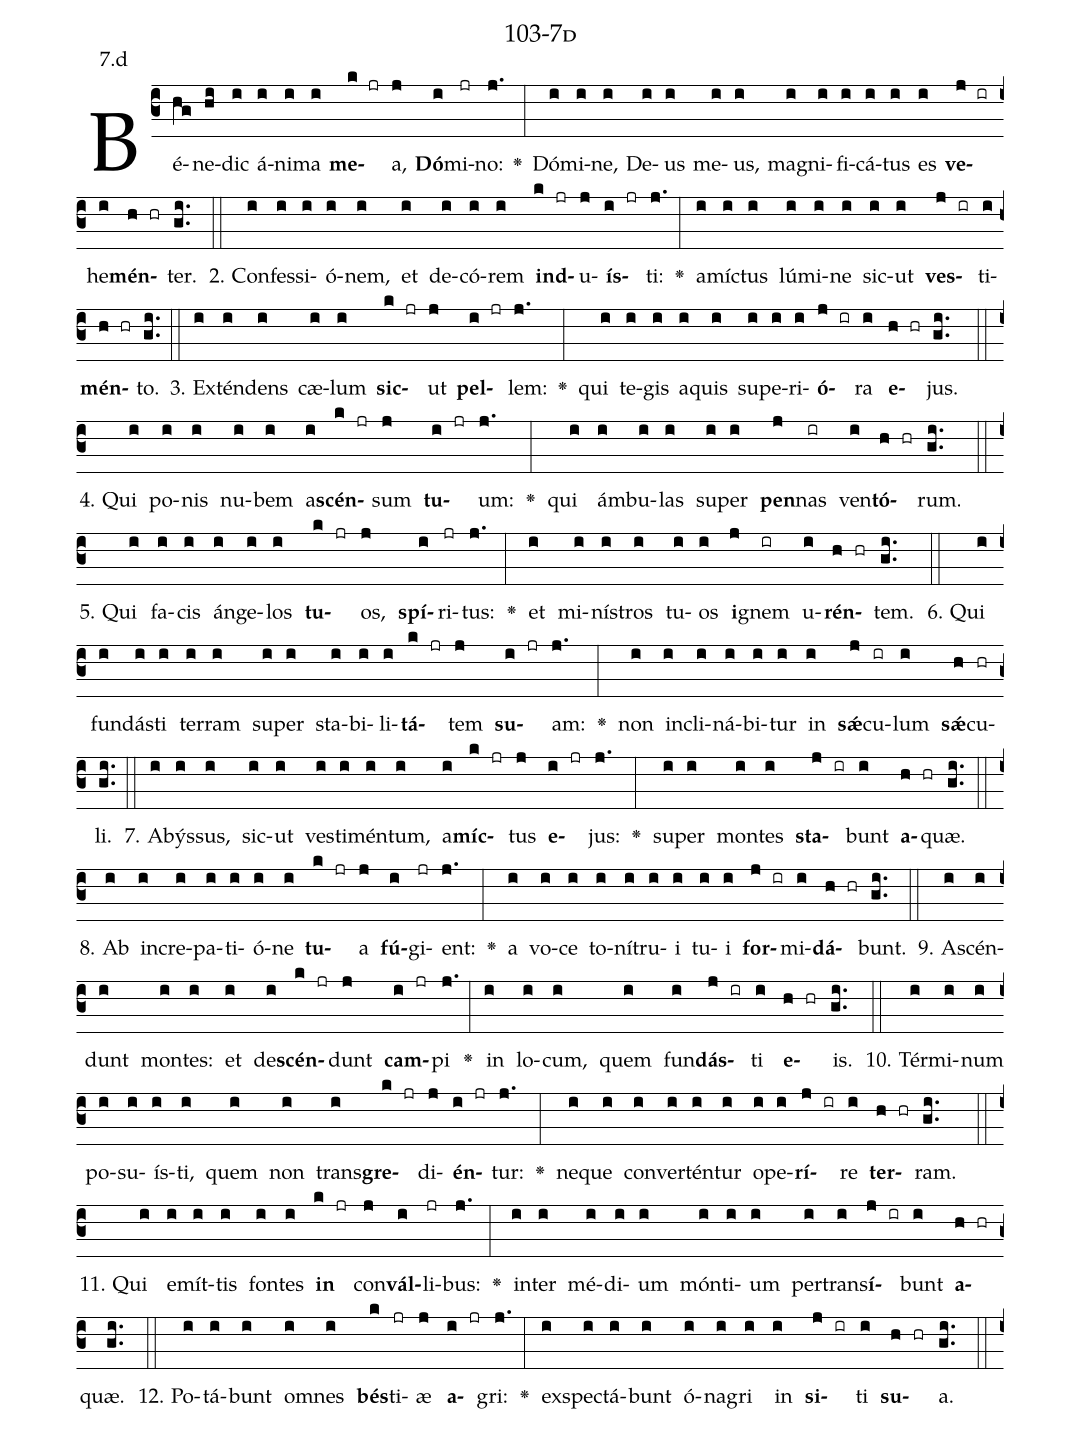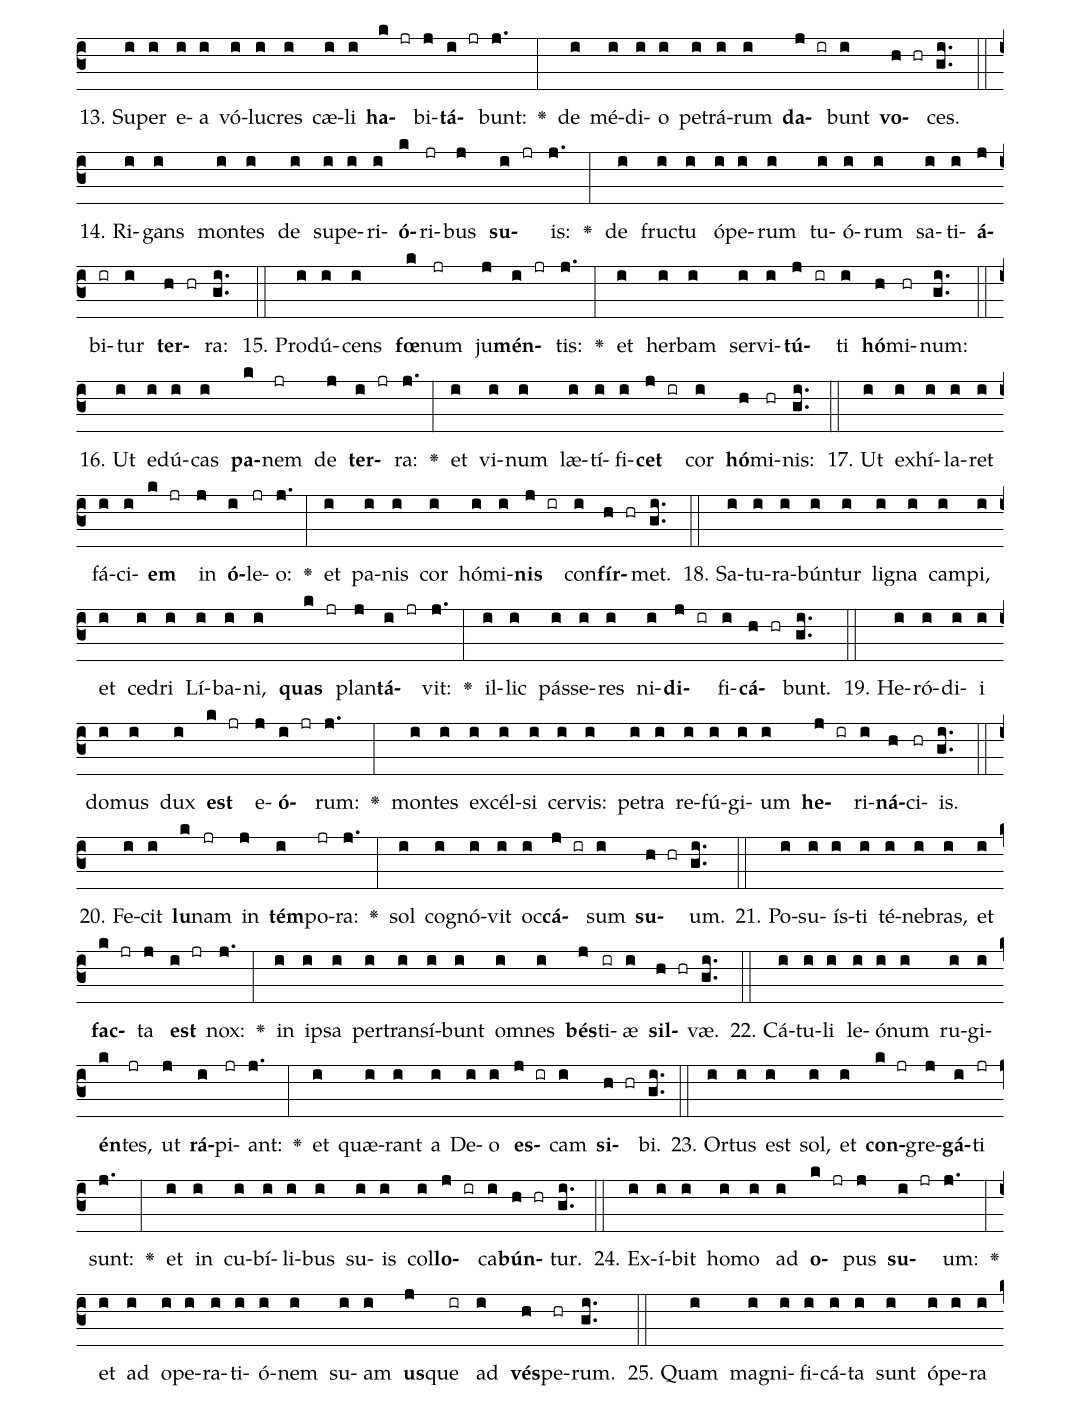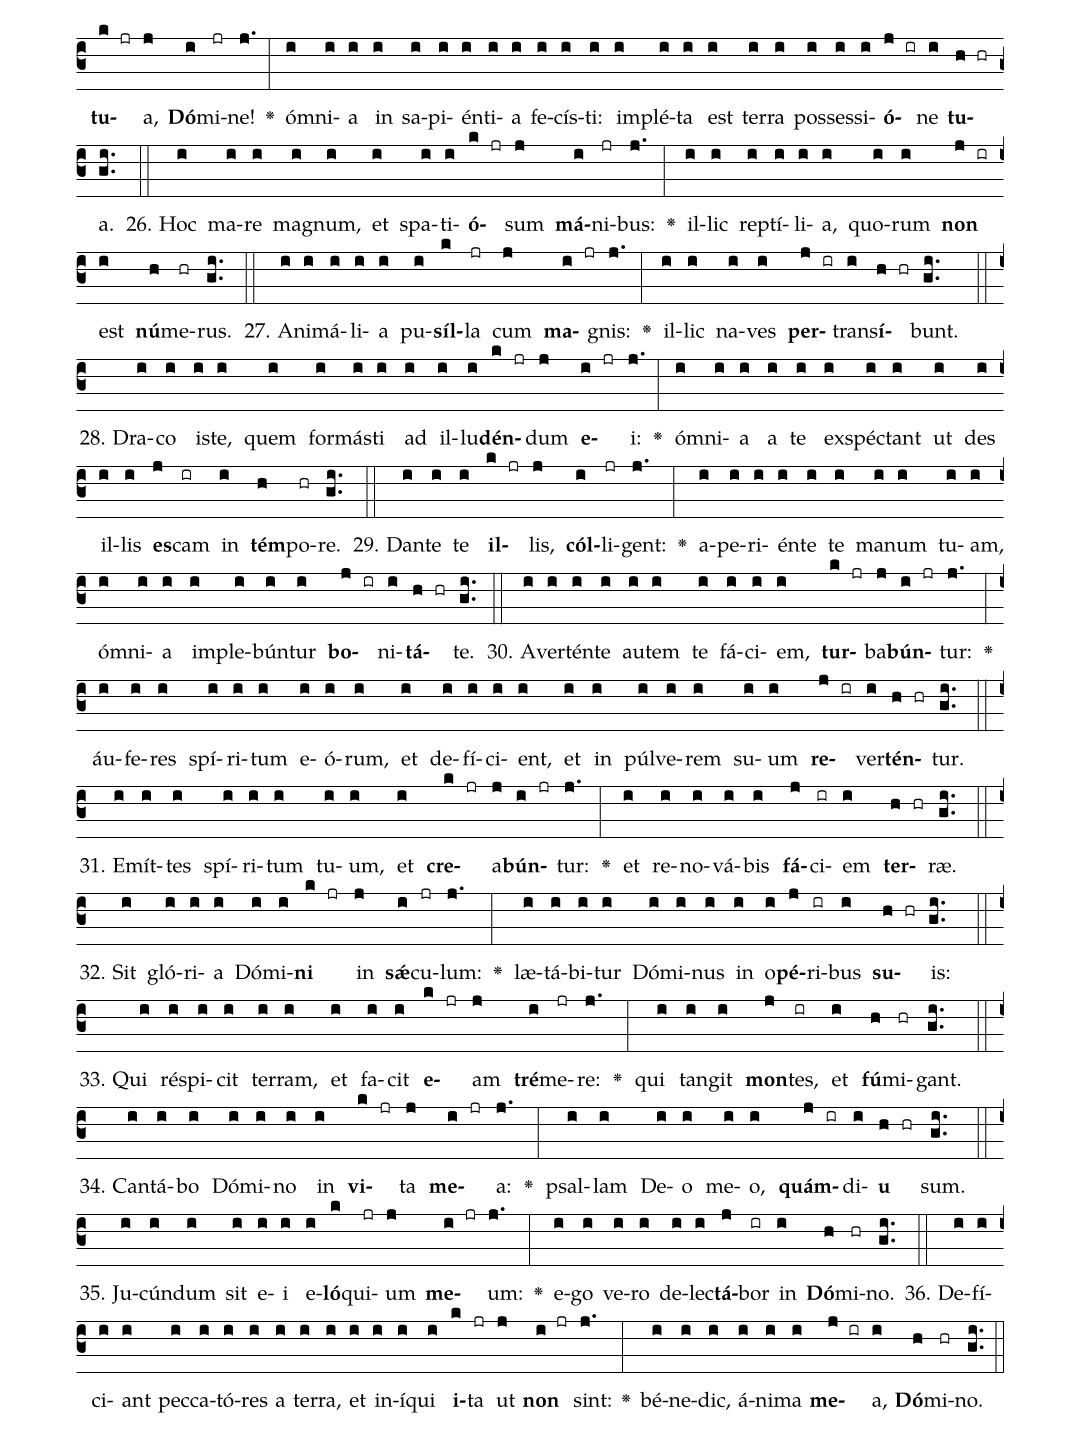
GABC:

name: 103-7d;
annotation: 7.d;
%%
(c3)Bé(hg)ne(hi)dic(i) á(i)ni(i)ma(i) <b>me</b>(k jr)a,(j) <b>Dó</b>(i)mi(jr)no:(j.) <v>\greheightstar</v>(:) Dó(i)mi(i)ne,(i) De(i)us(i) me(i)us,(i) ma(i)gni(i)fi(i)cá(i)tus(i) es(i) <b>ve</b>(j ir)he(i)<b>mén</b>(h hr)ter.(gi..) (::)
2. Con(i)fes(i)si(i)ó(i)nem,(i) et(i) de(i)có(i)rem(i) <b>ind</b>(k jr)u(j)<b>ís</b>(i jr)ti:(j.) <v>\greheightstar</v>(:) a(i)míc(i)tus(i) lú(i)mi(i)ne(i) sic(i)ut(i) <b>ves</b>(j ir)ti(i)<b>mén</b>(h hr)to.(gi..) (::)
3. Ex(i)tén(i)dens(i) cæ(i)lum(i) <b>sic</b>(k jr)ut(j) <b>pel</b>(i jr)lem:(j.) <v>\greheightstar</v>(:) qui(i) te(i)gis(i) a(i)quis(i) su(i)pe(i)ri(i)<b>ó</b>(j ir)ra(i) <b>e</b>(h hr)jus.(gi..) (::)
4. Qui(i) po(i)nis(i) nu(i)bem(i) a(i)<b>scén</b>(k jr)sum(j) <b>tu</b>(i jr)um:(j.) <v>\greheightstar</v>(:) qui(i) ám(i)bu(i)las(i) su(i)per(i) <b>pen</b>(j)nas(ir) ven(i)<b>tó</b>(h hr)rum.(gi..) (::)
5. Qui(i) fa(i)cis(i) án(i)ge(i)los(i) <b>tu</b>(k jr)os,(j) <b>spí</b>(i)ri(jr)tus:(j.) <v>\greheightstar</v>(:) et(i) mi(i)nís(i)tros(i) tu(i)os(i) <b>i</b>(j)gnem(ir) u(i)<b>rén</b>(h hr)tem.(gi..) (::)
6. Qui(i) fun(i)dás(i)ti(i) ter(i)ram(i) su(i)per(i) sta(i)bi(i)li(i)<b>tá</b>(k jr)tem(j) <b>su</b>(i jr)am:(j.) <v>\greheightstar</v>(:) non(i) in(i)cli(i)ná(i)bi(i)tur(i) in(i) <b>sǽ</b>(j)cu(ir)lum(i) <b>sǽ</b>(h)cu(hr)li.(gi..) (::)
7. A(i)býs(i)sus,(i) sic(i)ut(i) ves(i)ti(i)mén(i)tum,(i) a(i)<b>míc</b>(k jr)tus(j) <b>e</b>(i jr)jus:(j.) <v>\greheightstar</v>(:) su(i)per(i) mon(i)tes(i) <b>sta</b>(j ir)bunt(i) <b>a</b>(h hr)quæ.(gi..) (::)
8. Ab(i) in(i)cre(i)pa(i)ti(i)ó(i)ne(i) <b>tu</b>(k jr)a(j) <b>fú</b>(i)gi(jr)ent:(j.) <v>\greheightstar</v>(:) a(i) vo(i)ce(i) to(i)ní(i)tru(i)i(i) tu(i)i(i) <b>for</b>(j ir)mi(i)<b>dá</b>(h hr)bunt.(gi..) (::)
9. A(i)scén(i)dunt(i) mon(i)tes:(i) et(i) de(i)<b>scén</b>(k jr)dunt(j) <b>cam</b>(i jr)pi(j.) <v>\greheightstar</v>(:) in(i) lo(i)cum,(i) quem(i) fun(i)<b>dás</b>(j ir)ti(i) <b>e</b>(h hr)is.(gi..) (::)
10. Tér(i)mi(i)num(i) po(i)su(i)ís(i)ti,(i) quem(i) non(i) trans(i)<b>gre</b>(k jr)di(j)<b>én</b>(i jr)tur:(j.) <v>\greheightstar</v>(:) ne(i)que(i) con(i)ver(i)tén(i)tur(i) o(i)pe(i)<b>rí</b>(j ir)re(i) <b>ter</b>(h hr)ram.(gi..) (::)
11. Qui(i) e(i)mít(i)tis(i) fon(i)tes(i) <b>in</b>(k jr) con(j)<b>vál</b>(i)li(jr)bus:(j.) <v>\greheightstar</v>(:) in(i)ter(i) mé(i)di(i)um(i) món(i)ti(i)um(i) per(i)trans(i)<b>í</b>(j ir)bunt(i) <b>a</b>(h hr)quæ.(gi..) (::)
12. Po(i)tá(i)bunt(i) om(i)nes(i) <b>bés</b>(k)ti(jr)æ(j) <b>a</b>(i jr)gri:(j.) <v>\greheightstar</v>(:) ex(i)spec(i)tá(i)bunt(i) ó(i)na(i)gri(i) in(i) <b>si</b>(j ir)ti(i) <b>su</b>(h hr)a.(gi..) (::)
13. Su(i)per(i) e(i)a(i) vó(i)lu(i)cres(i) cæ(i)li(i) <b>ha</b>(k jr)bi(j)<b>tá</b>(i jr)bunt:(j.) <v>\greheightstar</v>(:) de(i) mé(i)di(i)o(i) pe(i)trá(i)rum(i) <b>da</b>(j ir)bunt(i) <b>vo</b>(h hr)ces.(gi..) (::)
14. Ri(i)gans(i) mon(i)tes(i) de(i) su(i)pe(i)ri(i)<b>ó</b>(k)ri(jr)bus(j) <b>su</b>(i jr)is:(j.) <v>\greheightstar</v>(:) de(i) fruc(i)tu(i) ó(i)pe(i)rum(i) tu(i)ó(i)rum(i) sa(i)ti(i)<b>á</b>(j)bi(ir)tur(i) <b>ter</b>(h hr)ra:(gi..) (::)
15. Pro(i)dú(i)cens(i) <b>fœ</b>(k)num(jr) ju(j)<b>mén</b>(i jr)tis:(j.) <v>\greheightstar</v>(:) et(i) her(i)bam(i) ser(i)vi(i)<b>tú</b>(j ir)ti(i) <b>hó</b>(h)mi(hr)num:(gi..) (::)
16. Ut(i) e(i)dú(i)cas(i) <b>pa</b>(k)nem(jr) de(j) <b>ter</b>(i jr)ra:(j.) <v>\greheightstar</v>(:) et(i) vi(i)num(i) læ(i)tí(i)fi(i)<b>cet</b>(j ir) cor(i) <b>hó</b>(h)mi(hr)nis:(gi..) (::)
17. Ut(i) ex(i)hí(i)la(i)ret(i) fá(i)ci(i)<b>em</b>(k jr) in(j) <b>ó</b>(i)le(jr)o:(j.) <v>\greheightstar</v>(:) et(i) pa(i)nis(i) cor(i) hó(i)mi(i)<b>nis</b>(j ir) con(i)<b>fír</b>(h hr)met.(gi..) (::)
18. Sa(i)tu(i)ra(i)bún(i)tur(i) li(i)gna(i) cam(i)pi,(i) et(i) ce(i)dri(i) Lí(i)ba(i)ni,(i) <b>quas</b>(k jr) plan(j)<b>tá</b>(i jr)vit:(j.) <v>\greheightstar</v>(:) il(i)lic(i) pás(i)se(i)res(i) ni(i)<b>di</b>(j ir)fi(i)<b>cá</b>(h hr)bunt.(gi..) (::)
19. He(i)ró(i)di(i)i(i) do(i)mus(i) dux(i) <b>est</b>(k jr) e(j)<b>ó</b>(i jr)rum:(j.) <v>\greheightstar</v>(:) mon(i)tes(i) ex(i)cél(i)si(i) cer(i)vis:(i) pe(i)tra(i) re(i)fú(i)gi(i)um(i) <b>he</b>(j ir)ri(i)<b>ná</b>(h)ci(hr)is.(gi..) (::)
20. Fe(i)cit(i) <b>lu</b>(k)nam(jr) in(j) <b>tém</b>(i)po(jr)ra:(j.) <v>\greheightstar</v>(:) sol(i) co(i)gnó(i)vit(i) oc(i)<b>cá</b>(j ir)sum(i) <b>su</b>(h hr)um.(gi..) (::)
21. Po(i)su(i)ís(i)ti(i) té(i)ne(i)bras,(i) et(i) <b>fac</b>(k jr)ta(j) <b>est</b>(i jr) nox:(j.) <v>\greheightstar</v>(:) in(i) ip(i)sa(i) per(i)trans(i)í(i)bunt(i) om(i)nes(i) <b>bés</b>(j)ti(ir)æ(i) <b>sil</b>(h hr)væ.(gi..) (::)
22. Cá(i)tu(i)li(i) le(i)ó(i)num(i) ru(i)gi(i)<b>én</b>(k)tes,(jr) ut(j) <b>rá</b>(i)pi(jr)ant:(j.) <v>\greheightstar</v>(:) et(i) quæ(i)rant(i) a(i) De(i)o(i) <b>es</b>(j ir)cam(i) <b>si</b>(h hr)bi.(gi..) (::)
23. Or(i)tus(i) est(i) sol,(i) et(i) <b>con</b>(k jr)gre(j)<b>gá</b>(i)ti(jr) sunt:(j.) <v>\greheightstar</v>(:) et(i) in(i) cu(i)bí(i)li(i)bus(i) su(i)is(i) col(i)<b>lo</b>(j ir)ca(i)<b>bún</b>(h hr)tur.(gi..) (::)
24. Ex(i)í(i)bit(i) ho(i)mo(i) ad(i) <b>o</b>(k jr)pus(j) <b>su</b>(i jr)um:(j.) <v>\greheightstar</v>(:) et(i) ad(i) o(i)pe(i)ra(i)ti(i)ó(i)nem(i) su(i)am(i) <b>us</b>(j)que(ir) ad(i) <b>vés</b>(h)pe(hr)rum.(gi..) (::)
25. Quam(i) ma(i)gni(i)fi(i)cá(i)ta(i) sunt(i) ó(i)pe(i)ra(i) <b>tu</b>(k jr)a,(j) <b>Dó</b>(i)mi(jr)ne!(j.) <v>\greheightstar</v>(:) óm(i)ni(i)a(i) in(i) sa(i)pi(i)én(i)ti(i)a(i) fe(i)cís(i)ti:(i) im(i)plé(i)ta(i) est(i) ter(i)ra(i) pos(i)ses(i)si(i)<b>ó</b>(j ir)ne(i) <b>tu</b>(h hr)a.(gi..) (::)
26. Hoc(i) ma(i)re(i) ma(i)gnum,(i) et(i) spa(i)ti(i)<b>ó</b>(k jr)sum(j) <b>má</b>(i)ni(jr)bus:(j.) <v>\greheightstar</v>(:) il(i)lic(i) rep(i)tí(i)li(i)a,(i) quo(i)rum(i) <b>non</b>(j ir) est(i) <b>nú</b>(h)me(hr)rus.(gi..) (::)
27. A(i)ni(i)má(i)li(i)a(i) pu(i)<b>síl</b>(k)la(jr) cum(j) <b>ma</b>(i jr)gnis:(j.) <v>\greheightstar</v>(:) il(i)lic(i) na(i)ves(i) <b>per</b>(j ir)trans(i)<b>í</b>(h hr)bunt.(gi..) (::)
28. Dra(i)co(i) is(i)te,(i) quem(i) for(i)más(i)ti(i) ad(i) il(i)lu(i)<b>dén</b>(k jr)dum(j) <b>e</b>(i jr)i:(j.) <v>\greheightstar</v>(:) óm(i)ni(i)a(i) a(i) te(i) ex(i)spéc(i)tant(i) ut(i) des(i) il(i)lis(i) <b>es</b>(j)cam(ir) in(i) <b>tém</b>(h)po(hr)re.(gi..) (::)
29. Dan(i)te(i) te(i) <b>il</b>(k jr)lis,(j) <b>cól</b>(i)li(jr)gent:(j.) <v>\greheightstar</v>(:) a(i)pe(i)ri(i)én(i)te(i) te(i) ma(i)num(i) tu(i)am,(i) óm(i)ni(i)a(i) im(i)ple(i)bún(i)tur(i) <b>bo</b>(j ir)ni(i)<b>tá</b>(h hr)te.(gi..) (::)
30. A(i)ver(i)tén(i)te(i) au(i)tem(i) te(i) fá(i)ci(i)em,(i) <b>tur</b>(k jr)ba(j)<b>bún</b>(i jr)tur:(j.) <v>\greheightstar</v>(:) áu(i)fe(i)res(i) spí(i)ri(i)tum(i) e(i)ó(i)rum,(i) et(i) de(i)fí(i)ci(i)ent,(i) et(i) in(i) púl(i)ve(i)rem(i) su(i)um(i) <b>re</b>(j ir)ver(i)<b>tén</b>(h hr)tur.(gi..) (::)
31. E(i)mít(i)tes(i) spí(i)ri(i)tum(i) tu(i)um,(i) et(i) <b>cre</b>(k jr)a(j)<b>bún</b>(i jr)tur:(j.) <v>\greheightstar</v>(:) et(i) re(i)no(i)vá(i)bis(i) <b>fá</b>(j)ci(ir)em(i) <b>ter</b>(h hr)ræ.(gi..) (::)
32. Sit(i) gló(i)ri(i)a(i) Dó(i)mi(i)<b>ni</b>(k jr) in(j) <b>sǽ</b>(i)cu(jr)lum:(j.) <v>\greheightstar</v>(:) læ(i)tá(i)bi(i)tur(i) Dó(i)mi(i)nus(i) in(i) o(i)<b>pé</b>(j)ri(ir)bus(i) <b>su</b>(h hr)is:(gi..) (::)
33. Qui(i) ré(i)spi(i)cit(i) ter(i)ram,(i) et(i) fa(i)cit(i) <b>e</b>(k jr)am(j) <b>tré</b>(i)me(jr)re:(j.) <v>\greheightstar</v>(:) qui(i) tan(i)git(i) <b>mon</b>(j)tes,(ir) et(i) <b>fú</b>(h)mi(hr)gant.(gi..) (::)
34. Can(i)tá(i)bo(i) Dó(i)mi(i)no(i) in(i) <b>vi</b>(k jr)ta(j) <b>me</b>(i jr)a:(j.) <v>\greheightstar</v>(:) psal(i)lam(i) De(i)o(i) me(i)o,(i) <b>quám</b>(j ir)di(i)<b>u</b>(h hr) sum.(gi..) (::)
35. Ju(i)cún(i)dum(i) sit(i) e(i)i(i) e(i)<b>ló</b>(k)qui(jr)um(j) <b>me</b>(i jr)um:(j.) <v>\greheightstar</v>(:) e(i)go(i) ve(i)ro(i) de(i)lec(i)<b>tá</b>(j)bor(ir) in(i) <b>Dó</b>(h)mi(hr)no.(gi..) (::)
36. De(i)fí(i)ci(i)ant(i) pec(i)ca(i)tó(i)res(i) a(i) ter(i)ra,(i) et(i) in(i)í(i)qui(i) <b>i</b>(k)ta(jr) ut(j) <b>non</b>(i jr) sint:(j.) <v>\greheightstar</v>(:) bé(i)ne(i)dic,(i) á(i)ni(i)ma(i) <b>me</b>(j ir)a,(i) <b>Dó</b>(h)mi(hr)no.(gi..) (::)
